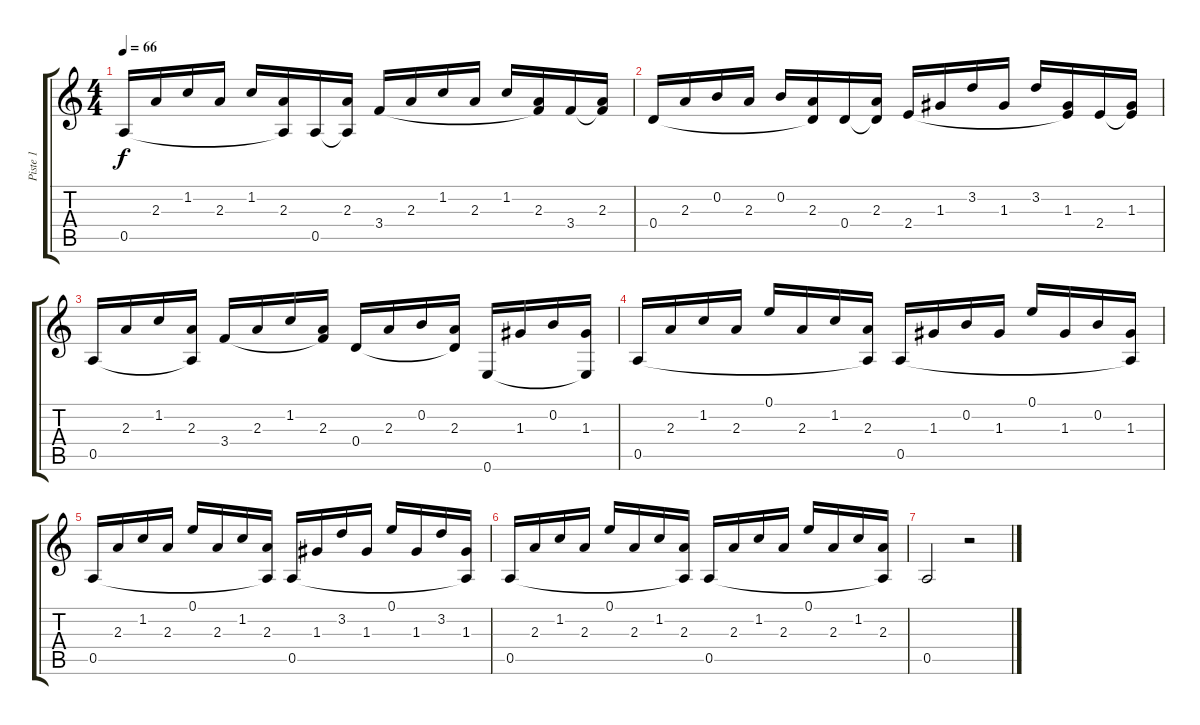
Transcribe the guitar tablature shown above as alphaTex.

\track ("Piste 1" "Piste 1") {instrument acousticguitarnylon}
\staff {score tabs}
\tuning (E4 B3 G3 D3 A2 E2) {hide}
\ts (4 4)
\tempo 66
\clef g2
\ks c
0.5.16{dy f instrument acousticguitarnylon} 2.3.16 1.2.16 2.3.16 1.2.16 (2.3 0.5{t}).16 0.5.16 (2.3 0.5{t}).16 3.4.16 2.3.16 1.2.16 2.3.16 1.2.16 (2.3 3.4{t}).16 3.4.16 (2.3 3.4{t}).16 |
0.4.16 2.3.16 0.2.16 2.3.16 0.2.16 (2.3 0.4{t}).16 0.4.16 (2.3 0.4{t}).16 2.4.16 1.3.16 3.2.16 1.3.16 3.2.16 (1.3 2.4{t}).16 2.4.16 (1.3 2.4{t}).16 |
0.5.16 2.3.16 1.2.16 (2.3 0.5{t}).16 3.4.16 2.3.16 1.2.16 (2.3 3.4{t}).16 0.4.16 2.3.16 0.2.16 (2.3 0.4{t}).16 0.6.16 1.3.16 0.2.16 (1.3 0.6{t}).16 |
0.5.16 2.3.16 1.2.16 2.3.16 0.1.16 2.3.16 1.2.16 (2.3 0.5{t}).16 0.5.16 1.3.16 0.2.16 1.3.16 0.1.16 1.3.16 0.2.16 (1.3 0.5{t}).16 |
0.5.16 2.3.16 1.2.16 2.3.16 0.1.16 2.3.16 1.2.16 (2.3 0.5{t}).16 0.5.16 1.3.16 3.2.16 1.3.16 0.1.16 1.3.16 3.2.16 (1.3 0.5{t}).16 |
0.5.16 2.3.16 1.2.16 2.3.16 0.1.16 2.3.16 1.2.16 (2.3 0.5{t}).16 0.5.16 2.3.16 1.2.16 2.3.16 0.1.16 2.3.16 1.2.16 (2.3 0.5{t}).16 |
0.5.2 r.2
